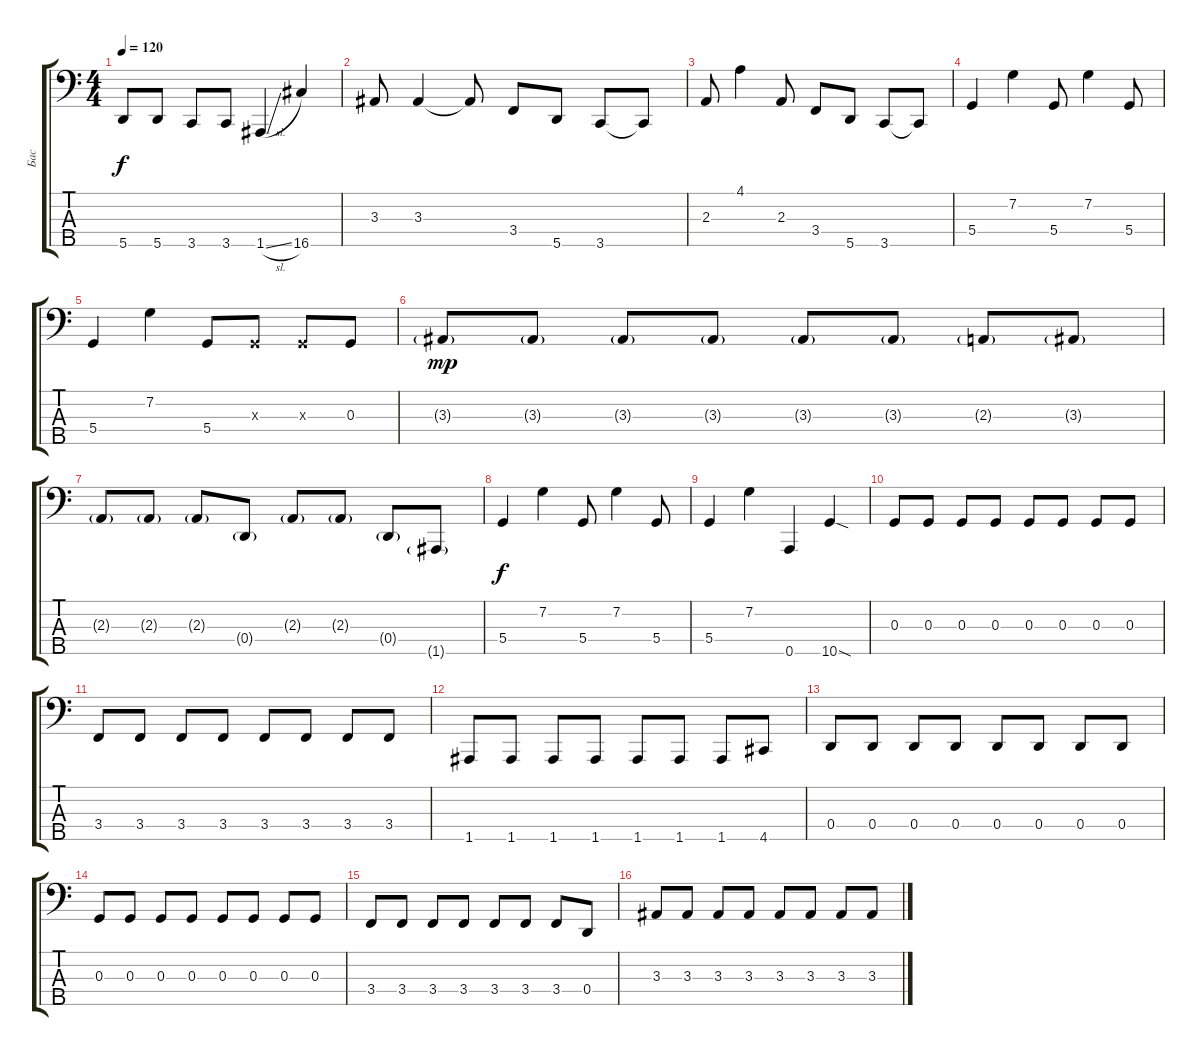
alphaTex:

\track ("Бас" "Бас") {instrument electricbassfinger}
\staff {score tabs}
\tuning (F2 C2 G1 D1 A0) {hide}
\ts (4 4)
\tempo 120
\clef f4
\ks c
5.5.8{dy f} 5.5.8 3.5.8 3.5.8 1.5{sl}.4 16.5.4 |
3.3.8 3.3.4 3.3{t}.8 3.4.8 5.5.8 3.5.8 3.5{t}.8 |
2.3.8 4.1.4 2.3.8 3.4.8 5.5.8 3.5.8 3.5{t}.8 |
5.4.4 7.2.4 5.4.8 7.2.4 5.4.8 |
5.4.4 7.2.4 5.4.8 0.3{x}.8 0.3{x}.8 0.3.8 |
3.3{g}.8{dy mp} 3.3{g}.8 3.3{g}.8 3.3{g}.8 3.3{g}.8 3.3{g}.8 2.3{g}.8 3.3{g}.8 |
2.3{g}.8 2.3{g}.8 2.3{g}.8 0.4{g}.8 2.3{g}.8 2.3{g}.8 0.4{g}.8 1.5{g}.8 |
5.4.4{dy f} 7.2.4 5.4.8 7.2.4 5.4.8 |
5.4.4 7.2.4 0.5.4 10.5{sod}.4 |
0.3.8 0.3.8 0.3.8 0.3.8 0.3.8 0.3.8 0.3.8 0.3.8 |
3.4.8 3.4.8 3.4.8 3.4.8 3.4.8 3.4.8 3.4.8 3.4.8 |
1.5.8 1.5.8 1.5.8 1.5.8 1.5.8 1.5.8 1.5.8 4.5.8 |
0.4.8 0.4.8 0.4.8 0.4.8 0.4.8 0.4.8 0.4.8 0.4.8 |
0.3.8 0.3.8 0.3.8 0.3.8 0.3.8 0.3.8 0.3.8 0.3.8 |
3.4.8 3.4.8 3.4.8 3.4.8 3.4.8 3.4.8 3.4.8 0.4.8 |
3.3.8 3.3.8 3.3.8 3.3.8 3.3.8 3.3.8 3.3.8 3.3.8
